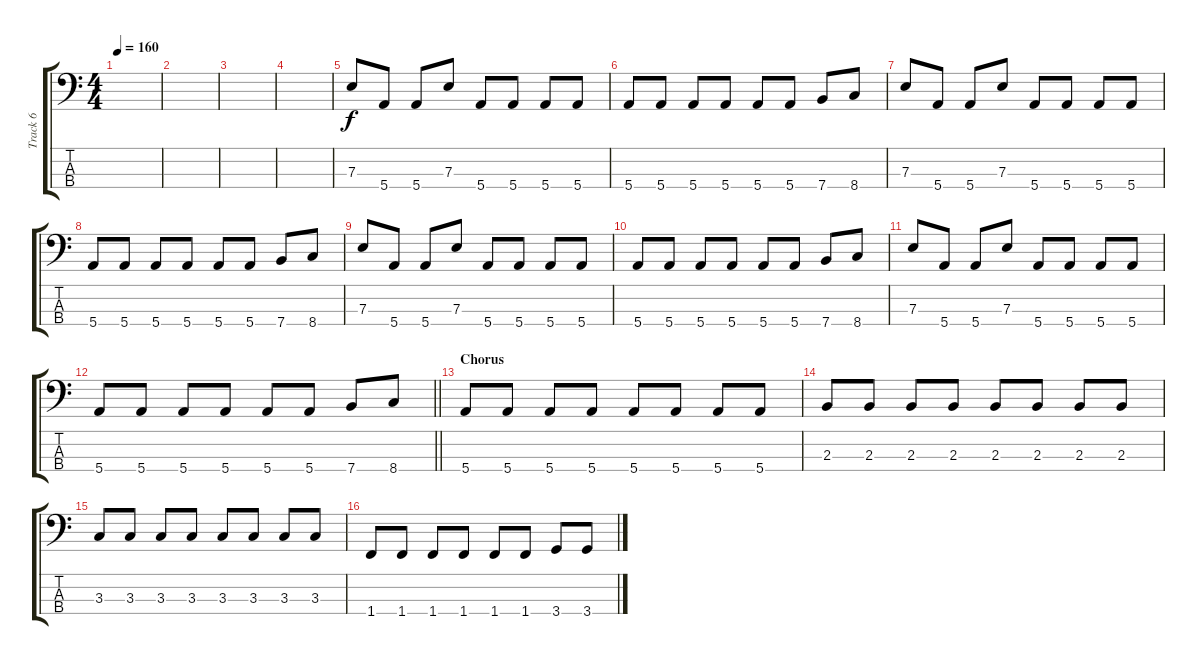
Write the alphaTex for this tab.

\track ("Track 6" "Track 6") {instrument electricbassfinger}
\staff {score tabs}
\tuning (G2 D2 A1 E1) {hide}
\ts (4 4)
\tempo 160
\clef f4
\ks c
|
|
|
|
7.3.8 5.4.8 5.4.8 7.3.8 5.4.8 5.4.8 5.4.8 5.4.8 |
5.4.8 5.4.8 5.4.8 5.4.8 5.4.8 5.4.8 7.4.8 8.4.8 |
7.3.8 5.4.8 5.4.8 7.3.8 5.4.8 5.4.8 5.4.8 5.4.8 |
5.4.8 5.4.8 5.4.8 5.4.8 5.4.8 5.4.8 7.4.8 8.4.8 |
7.3.8 5.4.8 5.4.8 7.3.8 5.4.8 5.4.8 5.4.8 5.4.8 |
5.4.8 5.4.8 5.4.8 5.4.8 5.4.8 5.4.8 7.4.8 8.4.8 |
7.3.8 5.4.8 5.4.8 7.3.8 5.4.8 5.4.8 5.4.8 5.4.8 |
\barLineRight lightlight
5.4.8 5.4.8 5.4.8 5.4.8 5.4.8 5.4.8 7.4.8 8.4.8 |
\section ("" "Chorus")
5.4.8 5.4.8 5.4.8 5.4.8 5.4.8 5.4.8 5.4.8 5.4.8 |
2.3.8 2.3.8 2.3.8 2.3.8 2.3.8 2.3.8 2.3.8 2.3.8 |
3.3.8 3.3.8 3.3.8 3.3.8 3.3.8 3.3.8 3.3.8 3.3.8 |
1.4.8 1.4.8 1.4.8 1.4.8 1.4.8 1.4.8 3.4.8 3.4.8
